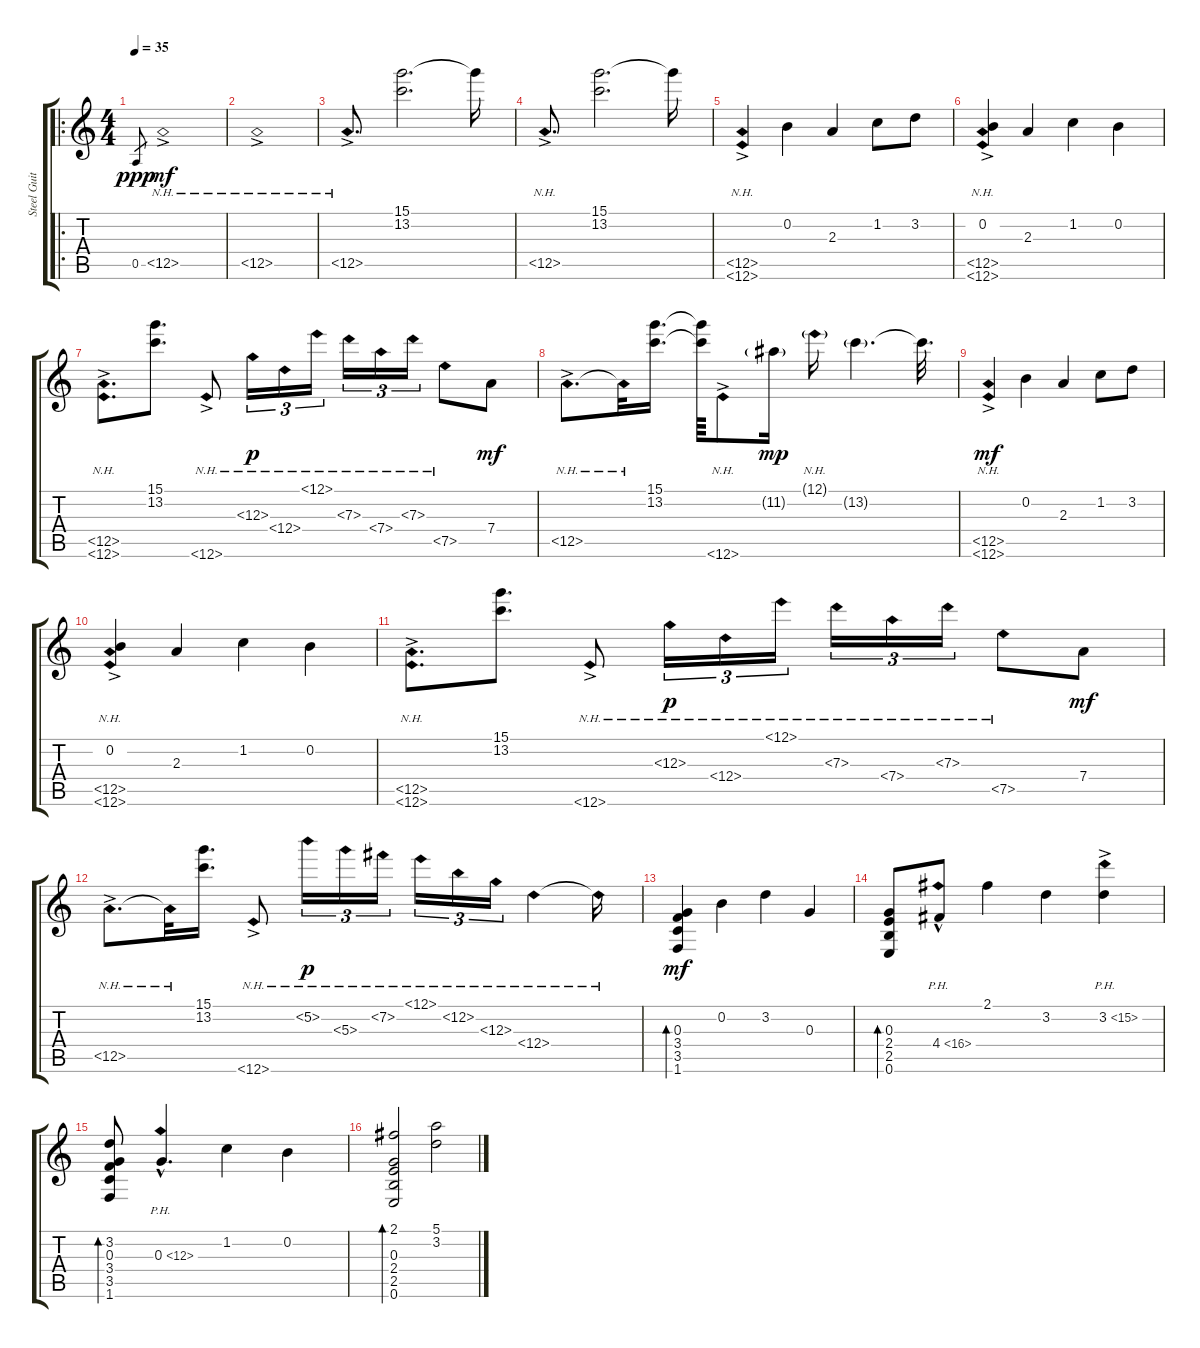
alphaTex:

\track ("Steel Guitar" "Steel Guit") {instrument acousticguitarsteel}
\staff {score tabs}
\tuning (E4 B3 G3 D3 A2 E2) {hide}
\ro
\ts (4 4)
\tempo 35
\clef g2
\ks c
0.5.8{gr dy ppp instrument acousticguitarsteel} 12.5{nh ac}.1{dy mf} |
12.5{nh ac}.1 |
12.5{nh ac}.8{d} (15.1 13.2).2{d} 15.1{t}.16 |
12.5{nh ac}.8{d} (15.1 13.2).2{d} 15.1{t}.16 |
(12.5{nh ac} 12.6{nh ac}).4 0.2.4 2.3.4 1.2.8 3.2.8 |
(0.2 12.5{nh ac} 12.6{nh ac}).4 2.3.4 1.2.4 0.2.4 |
(12.5{nh ac} 12.6{nh ac}).8{d} (15.1 13.2).8{d} 12.6{nh ac}.8 12.3{nh}.16{tu (3 2) dy p} 12.4{nh}.16{tu (3 2)} 12.1{nh}.16{tu (3 2)} 7.3{nh}.16{tu (3 2)} 7.4{nh}.16{tu (3 2)} 7.3{nh}.16{tu (3 2)} 7.5{nh}.8 7.4.8{dy mf} |
12.5{nh ac}.8{d} 12.5{nh t}.32 (15.1 13.2).16{d} (15.1{t} 13.2{t}).64 12.6{nh ac}.8 11.2{g}.16{dy mp} 12.1{nh g}.16 13.2{g}.4{d} 13.2{t}.32{d} |
(12.5{nh ac} 12.6{nh ac}).4{dy mf} 0.2.4 2.3.4 1.2.8 3.2.8 |
(0.2 12.5{nh ac} 12.6{nh ac}).4 2.3.4 1.2.4 0.2.4 |
(12.5{nh ac} 12.6{nh ac}).8{d} (15.1 13.2).8{d} 12.6{nh ac}.8 12.3{nh}.16{tu (3 2) dy p} 12.4{nh}.16{tu (3 2)} 12.1{nh}.16{tu (3 2)} 7.3{nh}.16{tu (3 2)} 7.4{nh}.16{tu (3 2)} 7.3{nh}.16{tu (3 2)} 7.5{nh}.8 7.4.8{dy mf} |
12.5{nh ac}.8{d} 12.5{nh t}.32 (15.1 13.2).16{d} 12.6{nh ac}.8 5.2{nh}.16{tu (3 2) dy p} 5.3{nh}.16{tu (3 2)} 7.2{nh}.16{tu (3 2)} 12.1{nh}.16{tu (3 2)} 12.2{nh}.16{tu (3 2)} 12.3{nh}.16{tu (3 2)} 12.4{nh}.4 12.4{nh t}.16 |
(0.3 3.4 3.5 1.6).4{bd 30 dy mf} 0.2.4 3.2.4 0.3.4 |
(0.3 2.4 2.5 0.6).8{bd 30} 4.4{ph 12 hac}.8 2.1.4 3.2.4 3.2{ph 12 ac}.4 |
(3.2 0.3 3.4 3.5 1.6).8{bd 30} 0.3{ph 12 hac}.4{d} 1.2.4 0.2.4 |
(2.1 0.3 2.4 2.5 0.6).2{bd 30} (5.1 3.2).2
